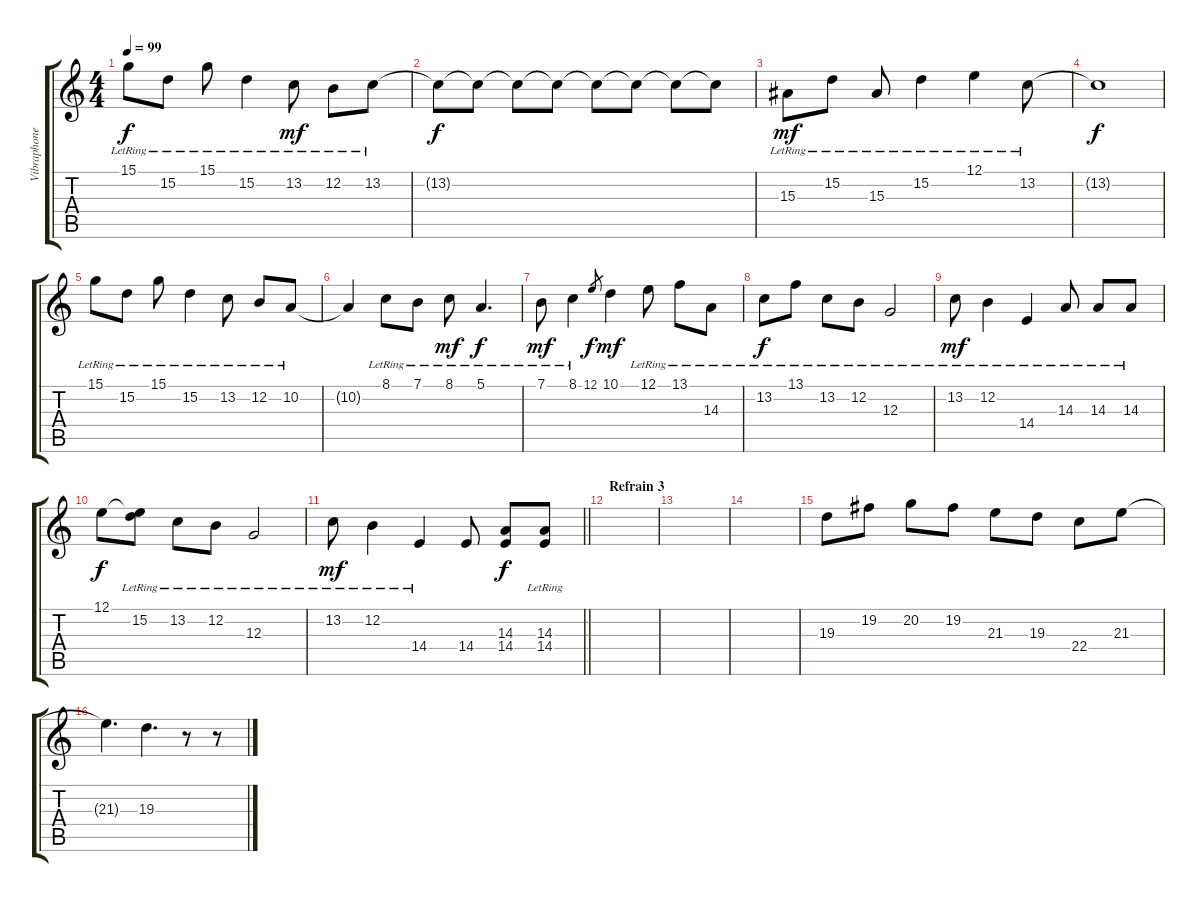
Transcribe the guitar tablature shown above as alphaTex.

\track ("Vibraphone/Harmonica" "Vibraphone") {instrument vibraphone}
\staff {score tabs}
\tuning (E4 B3 G3 D3 A2 E2) {hide}
\ts (4 4)
\tempo 99
\clef g2
\ks c
15.1{lr}.8{dy f} 15.2{lr}.8 15.1{lr}.8 15.2{lr}.4 13.2{lr}.8{dy mf} 12.2{lr}.8 13.2{lr}.8 |
13.2{t}.8{dy f} 13.2{t}.8 13.2{t}.8 13.2{t}.8 13.2{t}.8 13.2{t}.8 13.2{t}.8 13.2{t}.8 |
15.3{lr}.8{dy mf} 15.2{lr}.8 15.3{lr}.8 15.2{lr}.4 12.1{lr}.4 13.2{lr}.8 |
13.2{t}.1{dy f} |
15.1{lr}.8 15.2{lr}.8 15.1{lr}.8 15.2{lr}.4 13.2{lr}.8 12.2{lr}.8 10.2{lr}.8 |
10.2{t}.4 8.1{lr}.8 7.1{lr}.8 8.1{lr}.8{dy mf} 5.1{lr}.4{d dy f} |
7.1{lr}.8{dy mf} 8.1{lr}.4 12.1.8{gr dy f} 10.1.4{dy mf} 12.1{lr}.8 13.1{lr}.8 14.3{lr}.8 |
13.2{lr}.8{dy f} 13.1{lr}.8 13.2{lr}.8 12.2{lr}.8 12.3{lr}.2 |
13.2{lr}.8{dy mf} 12.2{lr}.4 14.4{lr}.4 14.3{lr}.8 14.3{lr}.8 14.3{lr}.8 |
12.1.8{dy f} (12.1{t} 15.2{lr}).8 13.2{lr}.8 12.2{lr}.8 12.3{lr}.2 |
\barLineRight lightlight
13.2{lr}.8{dy mf} 12.2{lr}.4 14.4{lr}.4 14.4.8 (14.3 14.4).8{dy f} (14.3{lr} 14.4).8 |
\section ("" "Refrain 3")
|
|
|
19.3.8 19.2.8 20.2.8 19.2.8 21.3.8 19.3.8 22.4.8 21.3.8 |
21.3{t}.4{d} 19.3.4{d} r.8 r.8
